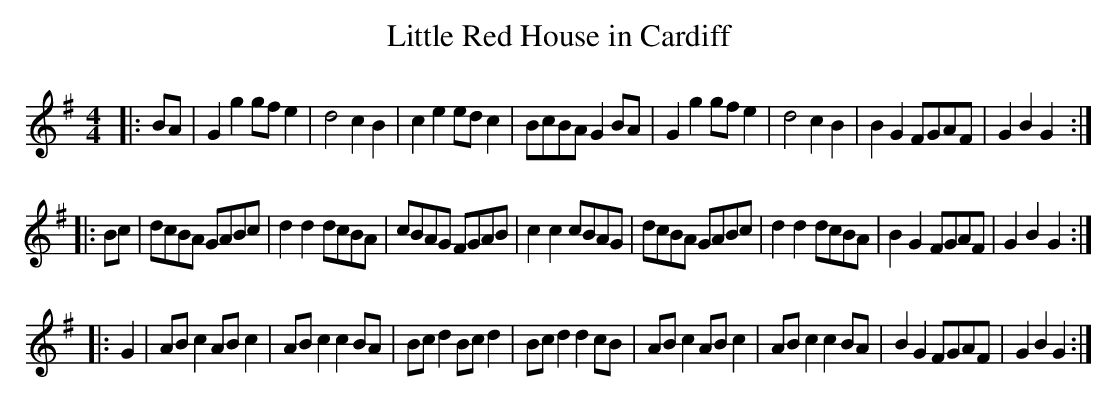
X:1
T: Little Red House in Cardiff
M: 4/4
L: 1/8
K: G
|: BA |\
G2g2 gfe2 | d4   c2B2 | c2e2 edc2 | BcBA G2BA |\
G2g2 gfe2 | d4   c2B2 | B2G2 FGAF | G2B2 G2  :|
|: Bc |\
dcBA GABc | d2d2 dcBA | cBAG FGAB | c2c2 cBAG |\
dcBA GABc | d2d2 dcBA | B2G2 FGAF | G2B2 G2  :|
|: G2 |\
ABc2 ABc2 | ABc2 c2BA | Bcd2 Bcd2 | Bcd2 d2cB |\
ABc2 ABc2 | ABc2 c2BA | B2G2 FGAF | G2B2 G2  :|
